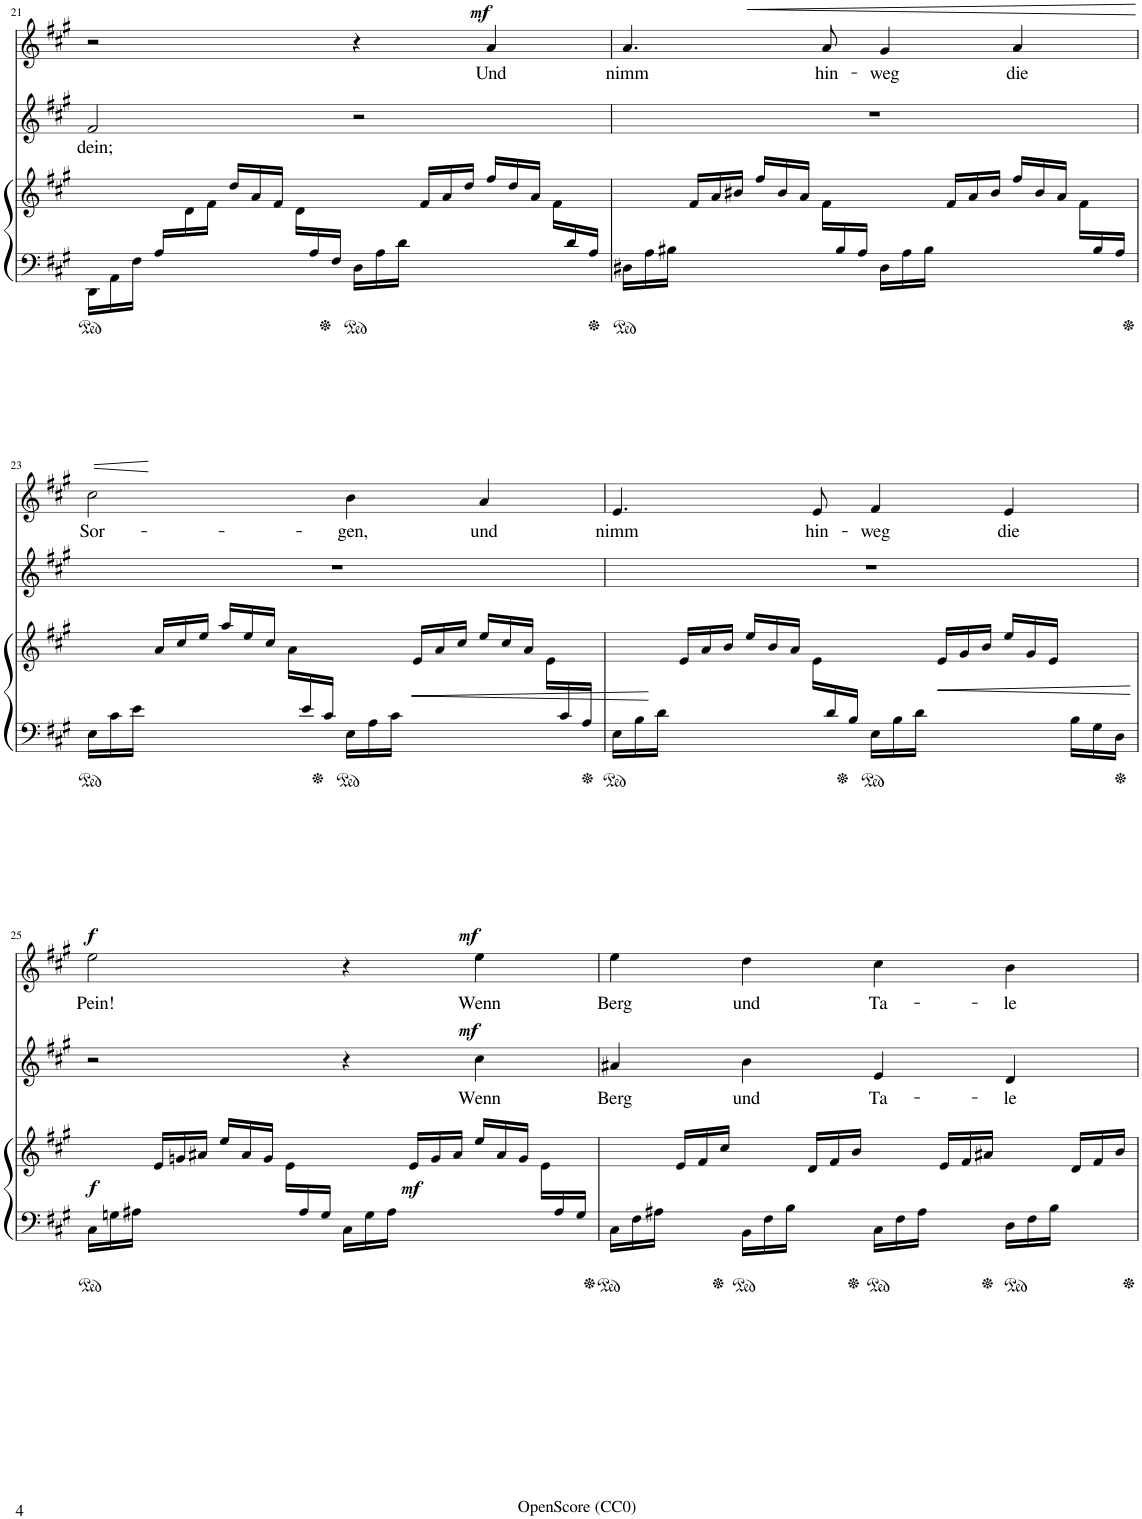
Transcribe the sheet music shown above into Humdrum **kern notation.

**kern	**kern	**dynam	**kern	**text	**dynam	**kern	**text	**dynam
*part3	*part3	*part3	*part2	*part2	*part2	*part1	*part1	*part1
*staff4	*staff3	*staff3/4	*staff2	*staff2	*staff2	*staff1	*staff1	*staff1
*I"Pianoforte	*	*	*I"Soprano 2	*	*	*I"Soprano 1	*	*
*I'Pno	*	*	*	*	*	*	*	*
!!LO:PB:g=z
*clefF4	*clefG2	*	*clefG2	*	*	*clefG2	*	*
*k[f#c#g#]	*k[f#c#g#]	*	*k[f#c#g#]	*	*	*k[f#c#g#]	*	*
*M4/4	*M4/4	*	*M4/4	*	*	*M4/4	*	*
=21	=21	=21	=21	=21	=21	=21	=21	=21
*^	*	*	*	*	*	*	*	*
!	!	!	!	!	!LO:LY:b	!	!	!	!
24DD\LL	1ryy	6ryy	.	2f#/	dein;	.	2r	.	.
24AA\	.	.	.	.	.	.	.	.	.
24F#\JJ	.	.	.	.	.	.	.	.	.
*Xbrackettup	*	*	*	*	*	*	*	*	*
24A/LL	.	.	.	.	.	.	.	.	.
4ryy	.	24d\	.	.	.	.	.	.	.
.	.	24f#\JJ	.	.	.	.	.	.	.
.	.	24dd/LL	.	.	.	.	.	.	.
.	.	24a/	.	.	.	.	.	.	.
.	.	24f#/JJ	.	.	.	.	.	.	.
*	*	*Xbrackettup	*	*	*	*	*	*	*
.	.	24d\LL	.	.	.	.	.	.	.
24A/	.	24%5ryy	.	.	.	.	.	.	.
24F#/JJ	.	.	.	.	.	.	.	.	.
*brackettup	*	*	*	*	*	*	*	*	*
24D\LL	.	.	.	2r	.	.	4r	.	.
24A\	.	.	.	.	.	.	.	.	.
24d\JJ	.	.	.	.	.	.	.	.	.
*	*	*brackettup	*	*	*	*	*	*	*
24%7ryy	.	24f#/LL	.	.	.	.	.	.	.
.	.	24a/	.	.	.	.	.	.	.
.	.	24dd/JJ	.	.	.	.	.	.	.
!	!	!	!	!	!	!	!	!LO:LY:b	!LO:DY:a
.	.	24ff#/LL	.	.	.	.	4a/	Und	mf
.	.	24dd/	.	.	.	.	.	.	.
.	.	24a/JJ	.	.	.	.	.	.	.
*	*	*Xbrackettup	*	*	*	*	*	*	*
.	.	24f#\LL	.	.	.	.	.	.	.
24d/	.	12ryy	.	.	.	.	.	.	.
24A/JJ	.	.	.	.	.	.	.	.	.
=22	=22	=22	=22	=22	=22	=22	=22	=22	=22
!	!	!	!	!	!	!	!	!LO:LY:b	!
*	*	*	*	*	*	*	*^	*	*
24D#X\LL	1ryy	8ryy	.	1r	.	.	4.a/	4ryy	nimm	.
24A\	.	.	.	.	.	.	.	.	.	.
24B#X\JJ	.	.	.	.	.	.	.	.	.	.
*	*	*brackettup	*	*	*	*	*	*	*	*
24%7ryy	.	24f#/LL	.	.	.	.	.	.	.	.
.	.	24a/	.	.	.	.	.	.	.	.
.	.	24b#X/JJ	.	.	.	.	.	.	.	.
!	!	!	!	!	!	!	!	!	!	!LO:HP:b
.	.	24ff#/LL	.	.	.	.	.	4ryy	.	<
.	.	24b#/	.	.	.	.	.	.	.	.
.	.	24a/JJ	.	.	.	.	.	.	.	.
*	*	*Xbrackettup	*	*	*	*	*	*	*	*
!	!	!	!	!	!	!	!	!	!LO:LY:b	!
.	.	24f#\LL	.	.	.	.	8a/	.	hin-	.
24B#/	.	24%5ryy	.	.	.	.	.	.	.	.
24A/JJ	.	.	.	.	.	.	.	.	.	.
!	!	!	!	!	!	!	!	!	!LO:LY:b	!
24D#\LL	.	.	.	.	.	.	4g#/	2ryy	-weg	.
24A\	.	.	.	.	.	.	.	.	.	.
24B#\JJ	.	.	.	.	.	.	.	.	.	.
*	*	*brackettup	*	*	*	*	*	*	*	*
24%7ryy	.	24f#/LL	.	.	.	.	.	.	.	.
.	.	24a/	.	.	.	.	.	.	.	.
.	.	24b#/JJ	.	.	.	.	.	.	.	.
!	!	!	!	!	!	!	!	!	!LO:LY:b	!
.	.	24ff#/LL	.	.	.	.	4a/	.	die	.
.	.	24b#/	.	.	.	.	.	.	.	.
.	.	24a/JJ	.	.	.	.	.	.	.	.
*	*	*Xbrackettup	*	*	*	*	*	*	*	*
.	.	24f#\LL	.	.	.	.	.	.	.	.
24B#/	.	12ryy	.	.	.	.	.	.	.	.
24A/JJ	.	.	.	.	.	.	.	.	.	.
!!LO:LB:g=z	!!
=23	=23	=23	=23	=23	=23	=23	=23	=23	=23	=23
!	!	!	!	!	!	!	!	!	!LO:LY:b	!
24E\LL	1ryy	8ryy	.	1r	.	.	2cc#\	8ryy	Sor-	.
24c#\	.	.	.	.	.	.	.	.	.	.
24e\JJ	.	.	.	.	.	.	.	.	.	.
*	*	*brackettup	*	*	*	*	*	*	*	*
24%7ryy	.	24a/LL	.	.	.	.	.	8ryy	.	[
.	.	24cc#/	.	.	.	.	.	.	.	.
.	.	24ee/JJ	.	.	.	.	.	.	.	.
.	.	24aa/LL	.	.	.	.	.	4ryy	.	.
.	.	24ee/	.	.	.	.	.	.	.	.
.	.	24cc#/JJ	.	.	.	.	.	.	.	.
*	*	*Xbrackettup	*	*	*	*	*	*	*	*
.	.	24a\LL	.	.	.	.	.	.	.	.
24e/	.	24%5ryy	.	.	.	.	.	.	.	.
24c#/JJ	.	.	.	.	.	.	.	.	.	.
!	!	!	!	!	!	!	!	!	!LO:LY:b	!
24E\LL	.	.	.	.	.	.	4b\	2ryy	-gen,	.
24A\	.	.	.	.	.	.	.	.	.	.
24c#\JJ	.	.	.	.	.	.	.	.	.	.
*	*	*brackettup	*	*	*	*	*	*	*	*
!	!	!	!LO:HP:b	!	!	!	!	!	!	!
24%7ryy	.	24e/LL	<	.	.	.	.	.	.	.
.	.	24a/	.	.	.	.	.	.	.	.
.	.	24cc#/JJ	.	.	.	.	.	.	.	.
!	!	!	!	!	!	!	!	!	!LO:LY:b	!
.	.	24ee/LL	.	.	.	.	4a/	.	und	.
.	.	24cc#/	.	.	.	.	.	.	.	.
.	.	24a/JJ	.	.	.	.	.	.	.	.
*	*	*Xbrackettup	*	*	*	*	*	*	*	*
.	.	24e\LL	.	.	.	.	.	.	.	.
24c#/	.	12ryy	.	.	.	.	.	.	.	.
24A/JJ	.	.	.	.	.	.	.	.	.	.
*	*	*	*	*	*	*	*v	*v	*	*
=24	=24	=24	=24	=24	=24	=24	=24	=24	=24
!	!	!	!	!	!	!	!	!LO:LY:b	!
24E\LL	1ryy	8ryy	.	1r	.	.	4.e/	nimm	.
24B\	.	.	.	.	.	.	.	.	.
24d\JJ	.	.	[	.	.	.	.	.	.
*	*	*brackettup	*	*	*	*	*	*	*
24%7ryy	.	24e/LL	.	.	.	.	.	.	.
.	.	24a/	.	.	.	.	.	.	.
.	.	24b/JJ	.	.	.	.	.	.	.
.	.	24ee/LL	.	.	.	.	.	.	.
.	.	24b/	.	.	.	.	.	.	.
.	.	24a/JJ	.	.	.	.	.	.	.
*	*	*Xbrackettup	*	*	*	*	*	*	*
!	!	!	!	!	!	!	!	!LO:LY:b	!
.	.	24e\LL	.	.	.	.	8e/	hin-	.
24d/	.	24%5ryy	.	.	.	.	.	.	.
24B/JJ	.	.	.	.	.	.	.	.	.
!	!	!	!	!	!	!	!	!LO:LY:b	!
24E\LL	.	.	.	.	.	.	4f#/	-weg	.
24B\	.	.	.	.	.	.	.	.	.
24d\JJ	.	.	.	.	.	.	.	.	.
*	*	*brackettup	*	*	*	*	*	*	*
!	!	!	!LO:HP:b	!	!	!	!	!	!
4ryy	.	24e/LL	<	.	.	.	.	.	.
.	.	24g#/	.	.	.	.	.	.	.
.	.	24b/JJ	.	.	.	.	.	.	.
!	!	!	!	!	!	!	!	!LO:LY:b	!
.	.	24ee/LL	.	.	.	.	4e/	die	.
.	.	24g#/	.	.	.	.	.	.	.
.	.	24e/JJ	.	.	.	.	.	.	.
*Xbrackettup	*	*	*	*	*	*	*	*	*
24B\LL	.	8ryy	.	.	.	.	.	.	.
24G#\	.	.	.	.	.	.	.	.	.
24D\JJ	.	.	.	.	.	.	.	.	.
*v	*v	*	*	*	*	*	*	*	*
.	.	[	.	.	.	.	.	.
!!LO:LB:g=z
=25	=25	=25	=25	=25	=25	=25	=25	=25
*brackettup	*	*	*	*	*	*	*	*
*^	*	*	*	*	*	*	*	*
!	!	!	!LO:DY:b	!	!	!	!	!LO:LY:b	!LO:DY:a
24C#\LL	1ryy	8ryy	f	2r	.	.	2ee\	Pein!	f
24Gn\	.	.	.	.	.	.	.	.	.
24A#X\JJ	.	.	.	.	.	.	.	.	.
24%7ryy	.	24e/LL	.	.	.	.	.	.	.
.	.	24gn/	.	.	.	.	.	.	.
.	.	24a#X/JJ	.	.	.	.	.	.	.
.	.	24ee/LL	.	.	.	.	.	.	.
.	.	24a#/	.	.	.	.	.	.	.
.	.	24g/JJ	.	.	.	.	.	.	.
*	*	*Xbrackettup	*	*	*	*	*	*	*
.	.	24e\LL	.	.	.	.	.	.	.
24A#/	.	24%5ryy	.	.	.	.	.	.	.
24G/JJ	.	.	.	.	.	.	.	.	.
24C#\LL	.	.	.	4r	.	.	4r	.	.
24G\	.	.	.	.	.	.	.	.	.
24A#\JJ	.	.	.	.	.	.	.	.	.
*	*	*brackettup	*	*	*	*	*	*	*
!	!	!	!LO:DY:b	!	!	!	!	!	!
24%7ryy	.	24e/LL	mf	.	.	.	.	.	.
.	.	24g/	.	.	.	.	.	.	.
.	.	24a#/JJ	.	.	.	.	.	.	.
!	!	!	!	!	!LO:LY:b	!LO:DY:a	!	!LO:LY:b	!LO:DY:a
.	.	24ee/LL	.	4cc#\	Wenn	mf	4ee\	Wenn	mf
.	.	24a#/	.	.	.	.	.	.	.
.	.	24g/JJ	.	.	.	.	.	.	.
*	*	*Xbrackettup	*	*	*	*	*	*	*
.	.	24e\LL	.	.	.	.	.	.	.
24A#/	.	12ryy	.	.	.	.	.	.	.
24G/JJ	.	.	.	.	.	.	.	.	.
=26	=26	=26	=26	=26	=26	=26	=26	=26	=26
*ped	*	*	*	*	*	*	*	*	*
!	!	!	!	!	!LO:LY:b	!	!	!LO:LY:b	!
24C#\LL	1ryy	8ryy	.	4a#X/	Berg	.	4ee\	Berg	.
24F#\	.	.	.	.	.	.	.	.	.
24A#X\JJ	.	.	.	.	.	.	.	.	.
*	*	*brackettup	*	*	*	*	*	*	*
8ryy	.	24e/LL	.	.	.	.	.	.	.
.	.	24f#/	.	.	.	.	.	.	.
.	.	24cc#/JJ	.	.	.	.	.	.	.
*ped	*	*	*	*	*	*	*	*	*
*	*	*Xped	*	*	*	*	*	*	*
!	!	!	!	!	!LO:LY:b	!	!	!LO:LY:b	!
24BB\LL	.	8ryy	.	4b\	und	.	4dd\	und	.
24F#\	.	.	.	.	.	.	.	.	.
24B\JJ	.	.	.	.	.	.	.	.	.
8ryy	.	24d/LL	.	.	.	.	.	.	.
.	.	24f#/	.	.	.	.	.	.	.
.	.	24b/JJ	.	.	.	.	.	.	.
*ped	*	*	*	*	*	*	*	*	*
*	*	*Xped	*	*	*	*	*	*	*
!	!	!	!	!	!LO:LY:b	!	!	!LO:LY:b	!
24C#\LL	.	8ryy	.	4e/	Ta-	.	4cc#\	Ta-	.
24F#\	.	.	.	.	.	.	.	.	.
24A#\JJ	.	.	.	.	.	.	.	.	.
8ryy	.	24e/LL	.	.	.	.	.	.	.
.	.	24f#/	.	.	.	.	.	.	.
.	.	24a#X/JJ	.	.	.	.	.	.	.
*ped	*	*	*	*	*	*	*	*	*
*	*	*Xped	*	*	*	*	*	*	*
!	!	!	!	!	!LO:LY:b	!	!	!LO:LY:b	!
24D\LL	.	8ryy	.	4d/	-le	.	4b\	-le	.
24F#\	.	.	.	.	.	.	.	.	.
24B\JJ	.	.	.	.	.	.	.	.	.
8ryy	.	24d/LL	.	.	.	.	.	.	.
.	.	24f#/	.	.	.	.	.	.	.
.	.	24b/JJ	.	.	.	.	.	.	.
*v	*v	*	*	*	*	*	*	*	*
*	*Xped	*	*	*	*	*	*	*
=	=	=	=	=	=	=	=	=
*-	*-	*-	*-	*-	*-	*-	*-	*-
